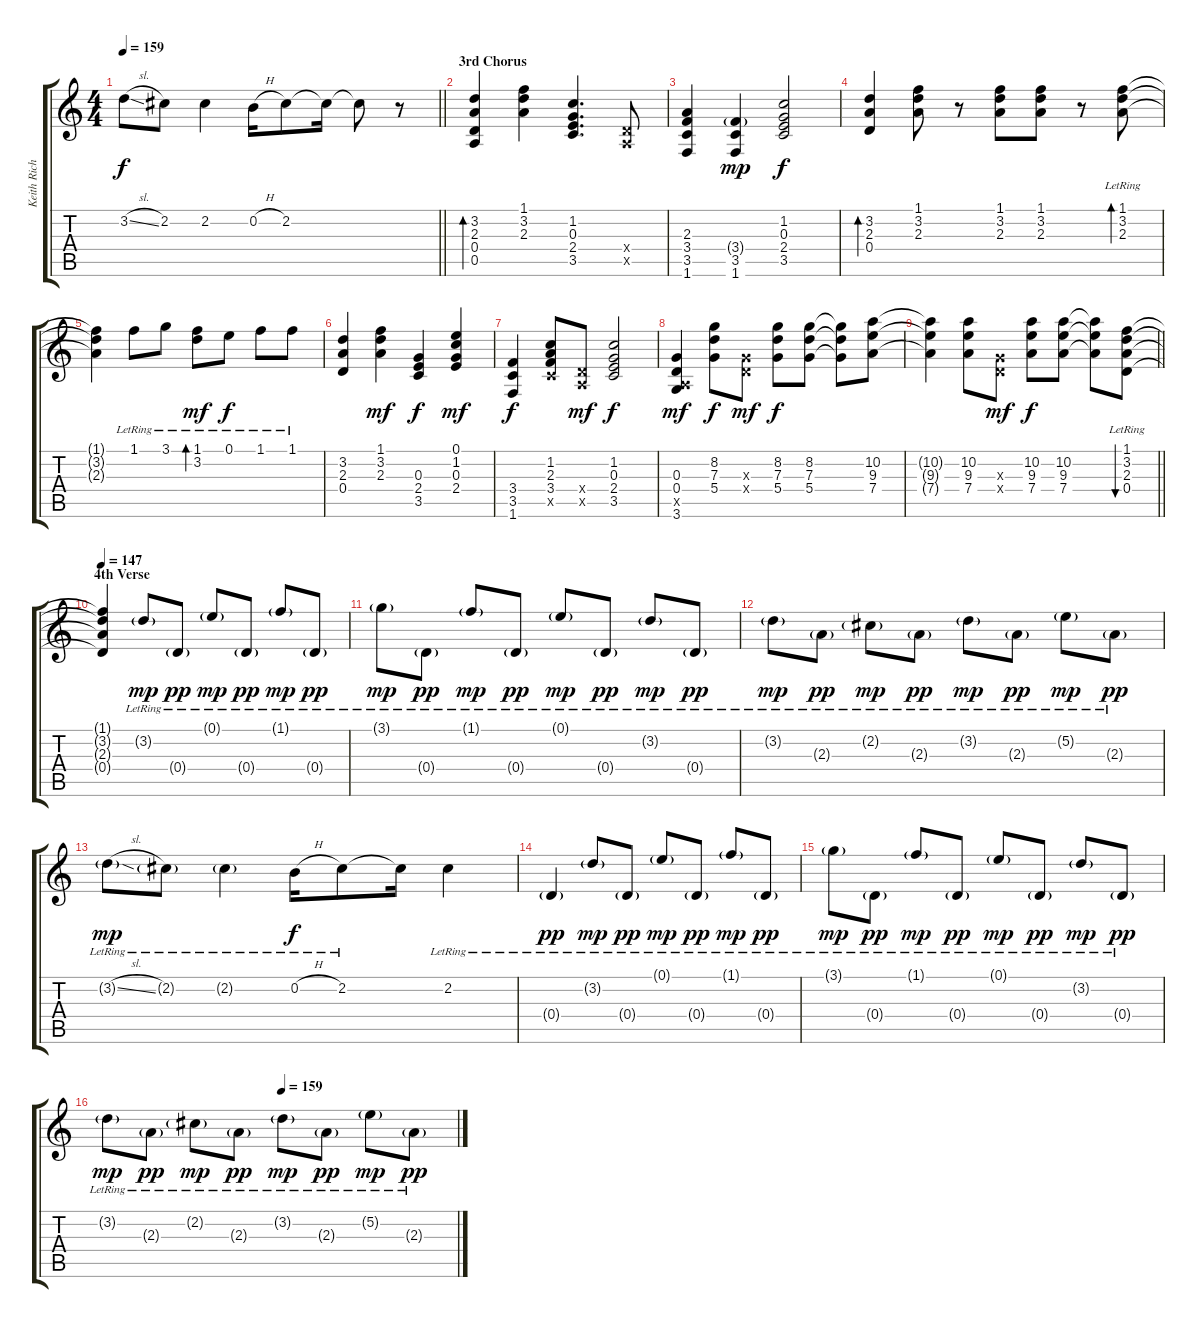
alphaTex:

\track ("Keith Richards (Lead Guitar)" "Keith Rich") {instrument electricguitarjazz}
\staff {score tabs}
\tuning (E4 B3 G3 D3 A2 E2) {hide}
\ts (4 4)
\tempo 159
\clef g2
\barLineRight lightlight
\ks c
3.2{sl}.8{dy f} 2.2.8 2.2.4 0.2{h}.16 2.2.8 2.2{t}.16 2.2{t}.8 r.8 |
\section ("" "3rd Chorus")
(3.2 2.3 0.4 0.5).4{bd 240} (1.1 3.2 2.3).4 (1.2 0.3 2.4 3.5).4{d} (0.4{x} 0.5{x}).8 |
(2.3 3.4 3.5 1.6).4 (3.4{g} 3.5 1.6).4{dy mp} (1.2 0.3 2.4 3.5).2{dy f} |
(3.2 2.3 0.4).4{bd 240} (1.1 3.2 2.3).8 r.8 (1.1 3.2 2.3).8 (1.1 3.2 2.3).8 r.8 (1.1{lr} 3.2{lr} 2.3{lr}).8{bd 480} |
(1.1{t} 3.2{t} 2.3{t}).4 1.1{lr}.8 3.1{lr}.8 (1.1{lr} 3.2{lr}).8{bd 480 dy mf} 0.1{lr}.8{dy f} 1.1{lr}.8 1.1{lr}.8 |
(3.2 2.3 0.4).4 (1.1 3.2 2.3).4{dy mf} (0.3 2.4 3.5).4{dy f} (0.1 1.2 0.3 2.4).4{dy mf} |
(3.4 3.5 1.6).4{dy f} (1.2 2.3 3.4 3.5{x}).8 (0.4{x} 0.5{x}).8{dy mf} (1.2 0.3 2.4 3.5).2{dy f} |
(0.3 0.4 0.5{x} 3.6).4{dy mf} (8.2 7.3 5.4).8{dy f} (0.3{x} 0.4{x}).8{dy mf} (8.2 7.3 5.4).8{dy f} (8.2 7.3 5.4).8 (8.2{t} 7.3{t} 5.4{t}).8 (10.2 9.3 7.4).8 |
\barLineRight lightlight
(10.2{t} 9.3{t} 7.4{t}).4 (10.2 9.3 7.4).8 (0.3{x} 0.4{x}).8{dy mf} (10.2 9.3 7.4).8{dy f} (10.2 9.3 7.4).8 (10.2{t} 9.3{t} 7.4{t}).8 (1.1{lr} 3.2 2.3 0.4).8{bu 480} |
\section ("" "4th Verse")
\tempo 147
(1.1{t} 3.2{t} 2.3{t} 0.4{t}).4 3.2{g lr}.8{dy mp} 0.4{g lr}.8{dy pp} 0.1{g lr}.8{dy mp} 0.4{g lr}.8{dy pp} 1.1{g lr}.8{dy mp} 0.4{g lr}.8{dy pp} |
3.1{g lr}.8{dy mp} 0.4{g lr}.8{dy pp} 1.1{g lr}.8{dy mp} 0.4{g lr}.8{dy pp} 0.1{g lr}.8{dy mp} 0.4{g lr}.8{dy pp} 3.2{g lr}.8{dy mp} 0.4{g lr}.8{dy pp} |
3.2{g lr}.8{dy mp} 2.3{g lr}.8{dy pp} 2.2{g lr}.8{dy mp} 2.3{g lr}.8{dy pp} 3.2{g lr}.8{dy mp} 2.3{g lr}.8{dy pp} 5.2{g lr}.8{dy mp} 2.3{g lr}.8{dy pp} |
3.2{sl g lr}.8{dy mp} 2.2{g lr}.8 2.2{g lr}.4 0.2{h lr}.16{dy f} 2.2{lr}.8 2.2{t}.16 2.2{lr}.4 |
0.4{g lr}.4{dy pp} 3.2{g lr}.8{dy mp} 0.4{g lr}.8{dy pp} 0.1{g lr}.8{dy mp} 0.4{g lr}.8{dy pp} 1.1{g lr}.8{dy mp} 0.4{g lr}.8{dy pp} |
3.1{g lr}.8{dy mp} 0.4{g lr}.8{dy pp} 1.1{g lr}.8{dy mp} 0.4{g lr}.8{dy pp} 0.1{g lr}.8{dy mp} 0.4{g lr}.8{dy pp} 3.2{g lr}.8{dy mp} 0.4{g lr}.8{dy pp} |
\tempo (159 0.5)
3.2{g lr}.8{dy mp} 2.3{g lr}.8{dy pp} 2.2{g lr}.8{dy mp} 2.3{g lr}.8{dy pp} 3.2{g lr}.8{dy mp} 2.3{g lr}.8{dy pp} 5.2{g lr}.8{dy mp} 2.3{g lr}.8{dy pp}
